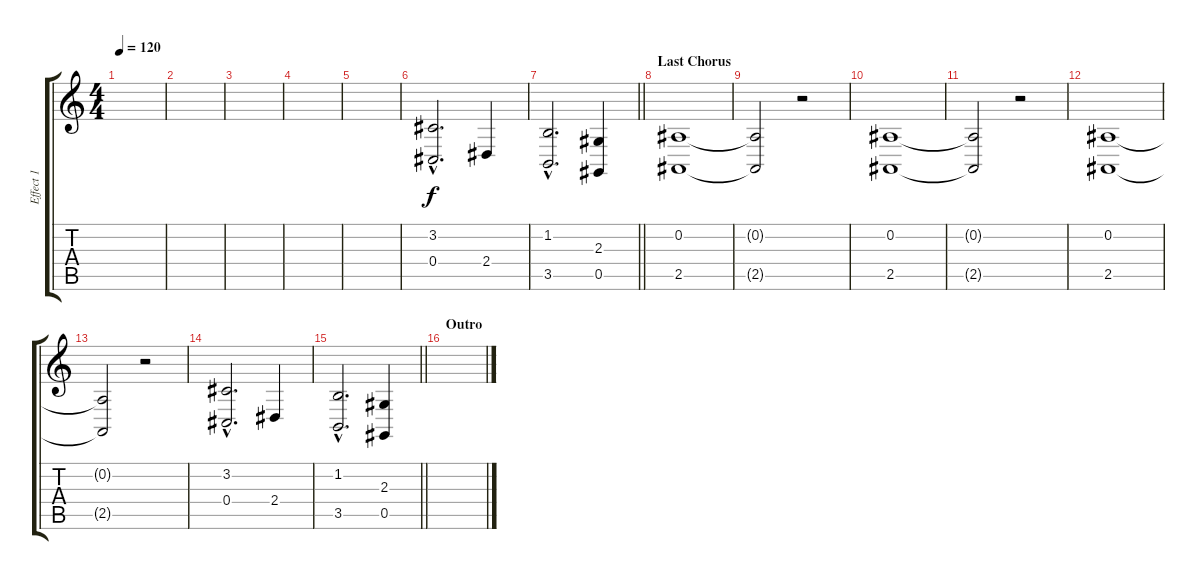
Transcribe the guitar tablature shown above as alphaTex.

\track ("Effect 1" "Effect 1") {instrument pad2warm}
\staff {score tabs}
\tuning (Eb4 Bb3 Gb3 Db3 Ab2 Db2) {hide}
\ts (4 4)
\tempo 120
\clef g2
\ks c
|
|
|
|
|
(3.2{hac} 0.4{hac}).2{d volume 13 instrument pad2warm} 2.4.4 |
\barLineRight lightlight
(1.2{hac} 3.5{hac}).2{d} (2.3 0.5).4 |
\section ("" "Last Chorus")
(0.2 2.5).1 |
(0.2{t} 2.5{t}).2 r.2 |
(0.2 2.5).1 |
(0.2{t} 2.5{t}).2 r.2 |
(0.2 2.5).1 |
(0.2{t} 2.5{t}).2 r.2 |
(3.2{hac} 0.4{hac}).2{d} 2.4.4 |
\barLineRight lightlight
(1.2{hac} 3.5{hac}).2{d} (2.3 0.5).4 |
\section ("" "Outro")
